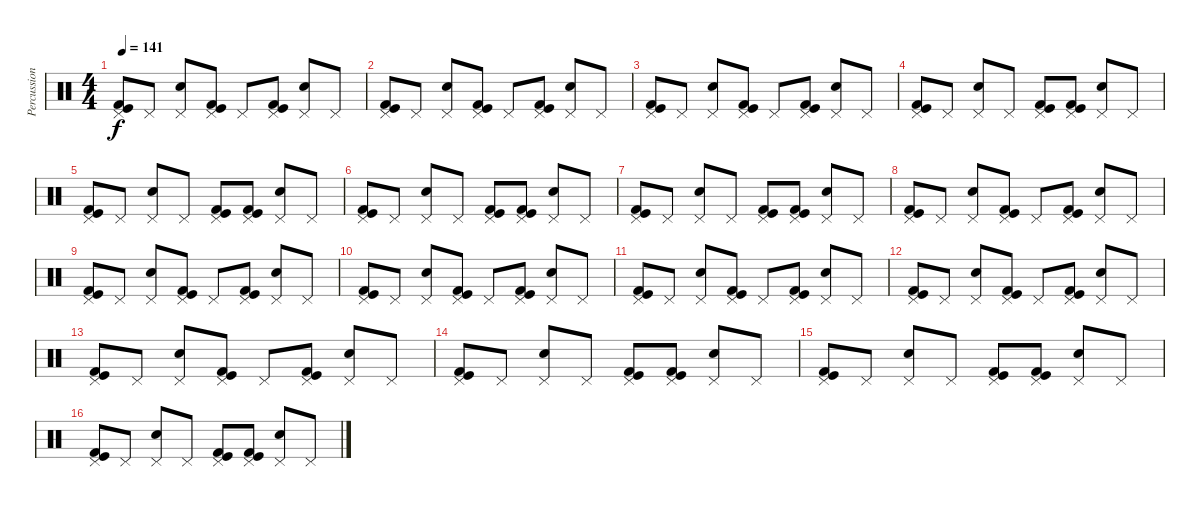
\track ("Percussion" "Percussion") {instrument percussion}
\staff {score}
\articulation defaults
\ts (4 4)
\tempo 141
\clef neutral
\ks c
("Pedal Hi-Hat (hit)" "Kick (hit) 2" "Kick (hit)").8{dy f} "Pedal Hi-Hat (hit)".8 ("Pedal Hi-Hat (hit)" "Snare (hit) 2").8 ("Pedal Hi-Hat (hit)" "Kick (hit) 2" "Kick (hit)").8 "Pedal Hi-Hat (hit)".8 ("Pedal Hi-Hat (hit)" "Kick (hit) 2" "Kick (hit)").8 ("Pedal Hi-Hat (hit)" "Snare (hit) 2").8 "Pedal Hi-Hat (hit)".8 |
("Pedal Hi-Hat (hit)" "Kick (hit) 2" "Kick (hit)").8 "Pedal Hi-Hat (hit)".8 ("Pedal Hi-Hat (hit)" "Snare (hit) 2").8 ("Pedal Hi-Hat (hit)" "Kick (hit) 2" "Kick (hit)").8 "Pedal Hi-Hat (hit)".8 ("Pedal Hi-Hat (hit)" "Kick (hit) 2" "Kick (hit)").8 ("Pedal Hi-Hat (hit)" "Snare (hit) 2").8 "Pedal Hi-Hat (hit)".8 |
("Pedal Hi-Hat (hit)" "Kick (hit) 2" "Kick (hit)").8 "Pedal Hi-Hat (hit)".8 ("Pedal Hi-Hat (hit)" "Snare (hit) 2").8 ("Pedal Hi-Hat (hit)" "Kick (hit) 2" "Kick (hit)").8 "Pedal Hi-Hat (hit)".8 ("Pedal Hi-Hat (hit)" "Kick (hit) 2" "Kick (hit)").8 ("Pedal Hi-Hat (hit)" "Snare (hit) 2").8 "Pedal Hi-Hat (hit)".8 |
("Pedal Hi-Hat (hit)" "Kick (hit) 2" "Kick (hit)").8 "Pedal Hi-Hat (hit)".8 ("Pedal Hi-Hat (hit)" "Snare (hit) 2").8 "Pedal Hi-Hat (hit)".8 ("Pedal Hi-Hat (hit)" "Kick (hit) 2" "Kick (hit)").8 ("Pedal Hi-Hat (hit)" "Kick (hit) 2" "Kick (hit)").8 ("Pedal Hi-Hat (hit)" "Snare (hit) 2").8 "Pedal Hi-Hat (hit)".8 |
("Pedal Hi-Hat (hit)" "Kick (hit) 2" "Kick (hit)").8 "Pedal Hi-Hat (hit)".8 ("Pedal Hi-Hat (hit)" "Snare (hit) 2").8 "Pedal Hi-Hat (hit)".8 ("Pedal Hi-Hat (hit)" "Kick (hit) 2" "Kick (hit)").8 ("Pedal Hi-Hat (hit)" "Kick (hit) 2" "Kick (hit)").8 ("Pedal Hi-Hat (hit)" "Snare (hit) 2").8 "Pedal Hi-Hat (hit)".8 |
("Pedal Hi-Hat (hit)" "Kick (hit) 2" "Kick (hit)").8 "Pedal Hi-Hat (hit)".8 ("Pedal Hi-Hat (hit)" "Snare (hit) 2").8 "Pedal Hi-Hat (hit)".8 ("Pedal Hi-Hat (hit)" "Kick (hit) 2" "Kick (hit)").8 ("Pedal Hi-Hat (hit)" "Kick (hit) 2" "Kick (hit)").8 ("Pedal Hi-Hat (hit)" "Snare (hit) 2").8 "Pedal Hi-Hat (hit)".8 |
("Pedal Hi-Hat (hit)" "Kick (hit) 2" "Kick (hit)").8 "Pedal Hi-Hat (hit)".8 ("Pedal Hi-Hat (hit)" "Snare (hit) 2").8 "Pedal Hi-Hat (hit)".8 ("Pedal Hi-Hat (hit)" "Kick (hit) 2" "Kick (hit)").8 ("Pedal Hi-Hat (hit)" "Kick (hit) 2" "Kick (hit)").8 ("Pedal Hi-Hat (hit)" "Snare (hit) 2").8 "Pedal Hi-Hat (hit)".8 |
("Pedal Hi-Hat (hit)" "Kick (hit) 2" "Kick (hit)").8 "Pedal Hi-Hat (hit)".8 ("Pedal Hi-Hat (hit)" "Snare (hit) 2").8 ("Pedal Hi-Hat (hit)" "Kick (hit) 2" "Kick (hit)").8 "Pedal Hi-Hat (hit)".8 ("Pedal Hi-Hat (hit)" "Kick (hit) 2" "Kick (hit)").8 ("Pedal Hi-Hat (hit)" "Snare (hit) 2").8 "Pedal Hi-Hat (hit)".8 |
("Pedal Hi-Hat (hit)" "Kick (hit) 2" "Kick (hit)").8 "Pedal Hi-Hat (hit)".8 ("Pedal Hi-Hat (hit)" "Snare (hit) 2").8 ("Pedal Hi-Hat (hit)" "Kick (hit) 2" "Kick (hit)").8 "Pedal Hi-Hat (hit)".8 ("Pedal Hi-Hat (hit)" "Kick (hit) 2" "Kick (hit)").8 ("Pedal Hi-Hat (hit)" "Snare (hit) 2").8 "Pedal Hi-Hat (hit)".8 |
("Pedal Hi-Hat (hit)" "Kick (hit) 2" "Kick (hit)").8 "Pedal Hi-Hat (hit)".8 ("Pedal Hi-Hat (hit)" "Snare (hit) 2").8 ("Pedal Hi-Hat (hit)" "Kick (hit) 2" "Kick (hit)").8 "Pedal Hi-Hat (hit)".8 ("Pedal Hi-Hat (hit)" "Kick (hit) 2" "Kick (hit)").8 ("Pedal Hi-Hat (hit)" "Snare (hit) 2").8 "Pedal Hi-Hat (hit)".8 |
("Pedal Hi-Hat (hit)" "Kick (hit) 2" "Kick (hit)").8 "Pedal Hi-Hat (hit)".8 ("Pedal Hi-Hat (hit)" "Snare (hit) 2").8 ("Pedal Hi-Hat (hit)" "Kick (hit) 2" "Kick (hit)").8 "Pedal Hi-Hat (hit)".8 ("Pedal Hi-Hat (hit)" "Kick (hit) 2" "Kick (hit)").8 ("Pedal Hi-Hat (hit)" "Snare (hit) 2").8 "Pedal Hi-Hat (hit)".8 |
("Pedal Hi-Hat (hit)" "Kick (hit) 2" "Kick (hit)").8 "Pedal Hi-Hat (hit)".8 ("Pedal Hi-Hat (hit)" "Snare (hit) 2").8 ("Pedal Hi-Hat (hit)" "Kick (hit) 2" "Kick (hit)").8 "Pedal Hi-Hat (hit)".8 ("Pedal Hi-Hat (hit)" "Kick (hit) 2" "Kick (hit)").8 ("Pedal Hi-Hat (hit)" "Snare (hit) 2").8 "Pedal Hi-Hat (hit)".8 |
("Pedal Hi-Hat (hit)" "Kick (hit) 2" "Kick (hit)").8 "Pedal Hi-Hat (hit)".8 ("Pedal Hi-Hat (hit)" "Snare (hit) 2").8 ("Pedal Hi-Hat (hit)" "Kick (hit) 2" "Kick (hit)").8 "Pedal Hi-Hat (hit)".8 ("Pedal Hi-Hat (hit)" "Kick (hit) 2" "Kick (hit)").8 ("Pedal Hi-Hat (hit)" "Snare (hit) 2").8 "Pedal Hi-Hat (hit)".8 |
("Pedal Hi-Hat (hit)" "Kick (hit) 2" "Kick (hit)").8 "Pedal Hi-Hat (hit)".8 ("Pedal Hi-Hat (hit)" "Snare (hit) 2").8 "Pedal Hi-Hat (hit)".8 ("Pedal Hi-Hat (hit)" "Kick (hit) 2" "Kick (hit)").8 ("Pedal Hi-Hat (hit)" "Kick (hit) 2" "Kick (hit)").8 ("Pedal Hi-Hat (hit)" "Snare (hit) 2").8 "Pedal Hi-Hat (hit)".8 |
("Pedal Hi-Hat (hit)" "Kick (hit) 2" "Kick (hit)").8 "Pedal Hi-Hat (hit)".8 ("Pedal Hi-Hat (hit)" "Snare (hit) 2").8 "Pedal Hi-Hat (hit)".8 ("Pedal Hi-Hat (hit)" "Kick (hit) 2" "Kick (hit)").8 ("Pedal Hi-Hat (hit)" "Kick (hit) 2" "Kick (hit)").8 ("Pedal Hi-Hat (hit)" "Snare (hit) 2").8 "Pedal Hi-Hat (hit)".8 |
("Pedal Hi-Hat (hit)" "Kick (hit) 2" "Kick (hit)").8 "Pedal Hi-Hat (hit)".8 ("Pedal Hi-Hat (hit)" "Snare (hit) 2").8 "Pedal Hi-Hat (hit)".8 ("Pedal Hi-Hat (hit)" "Kick (hit) 2" "Kick (hit)").8 ("Pedal Hi-Hat (hit)" "Kick (hit) 2" "Kick (hit)").8 ("Pedal Hi-Hat (hit)" "Snare (hit) 2").8 "Pedal Hi-Hat (hit)".8
